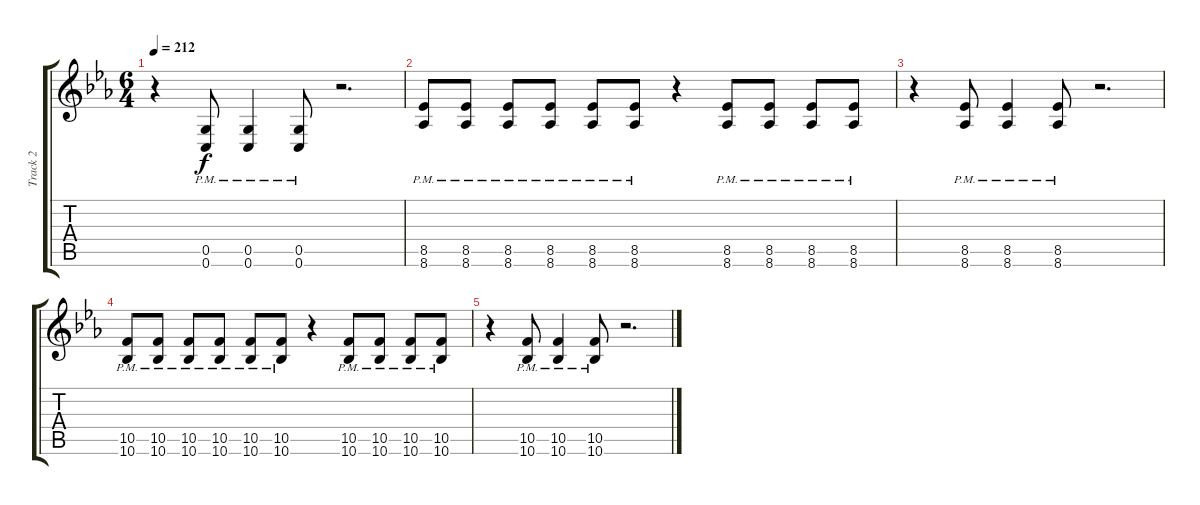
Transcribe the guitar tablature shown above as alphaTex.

\track ("Track 2" "Track 2") {instrument distortionguitar}
\staff {score tabs}
\tuning (D4 A3 F3 C3 G2 C2) {hide}
\ts (6 4)
\tempo 212
\clef g2
\ks eb
r.4{dy f} (0.5{pm} 0.6{pm}).8 (0.5{pm} 0.6{pm}).4 (0.5{pm} 0.6{pm}).8 r.2{d} |
(8.5{pm} 8.6{pm}).8 (8.5{pm} 8.6{pm}).8 (8.5{pm} 8.6{pm}).8 (8.5{pm} 8.6{pm}).8 (8.5{pm} 8.6{pm}).8 (8.5{pm} 8.6{pm}).8 r.4 (8.5{pm} 8.6{pm}).8 (8.5{pm} 8.6{pm}).8 (8.5{pm} 8.6{pm}).8 (8.5{pm} 8.6{pm}).8 |
r.4 (8.5{pm} 8.6{pm}).8 (8.5{pm} 8.6{pm}).4 (8.5{pm} 8.6{pm}).8 r.2{d} |
(10.5{pm} 10.6{pm}).8 (10.5{pm} 10.6{pm}).8 (10.5{pm} 10.6{pm}).8 (10.5{pm} 10.6{pm}).8 (10.5{pm} 10.6{pm}).8 (10.5{pm} 10.6{pm}).8 r.4 (10.5{pm} 10.6{pm}).8 (10.5{pm} 10.6{pm}).8 (10.5{pm} 10.6{pm}).8 (10.5{pm} 10.6{pm}).8 |
r.4 (10.5{pm} 10.6{pm}).8 (10.5{pm} 10.6{pm}).4 (10.5{pm} 10.6{pm}).8 r.2{d}
